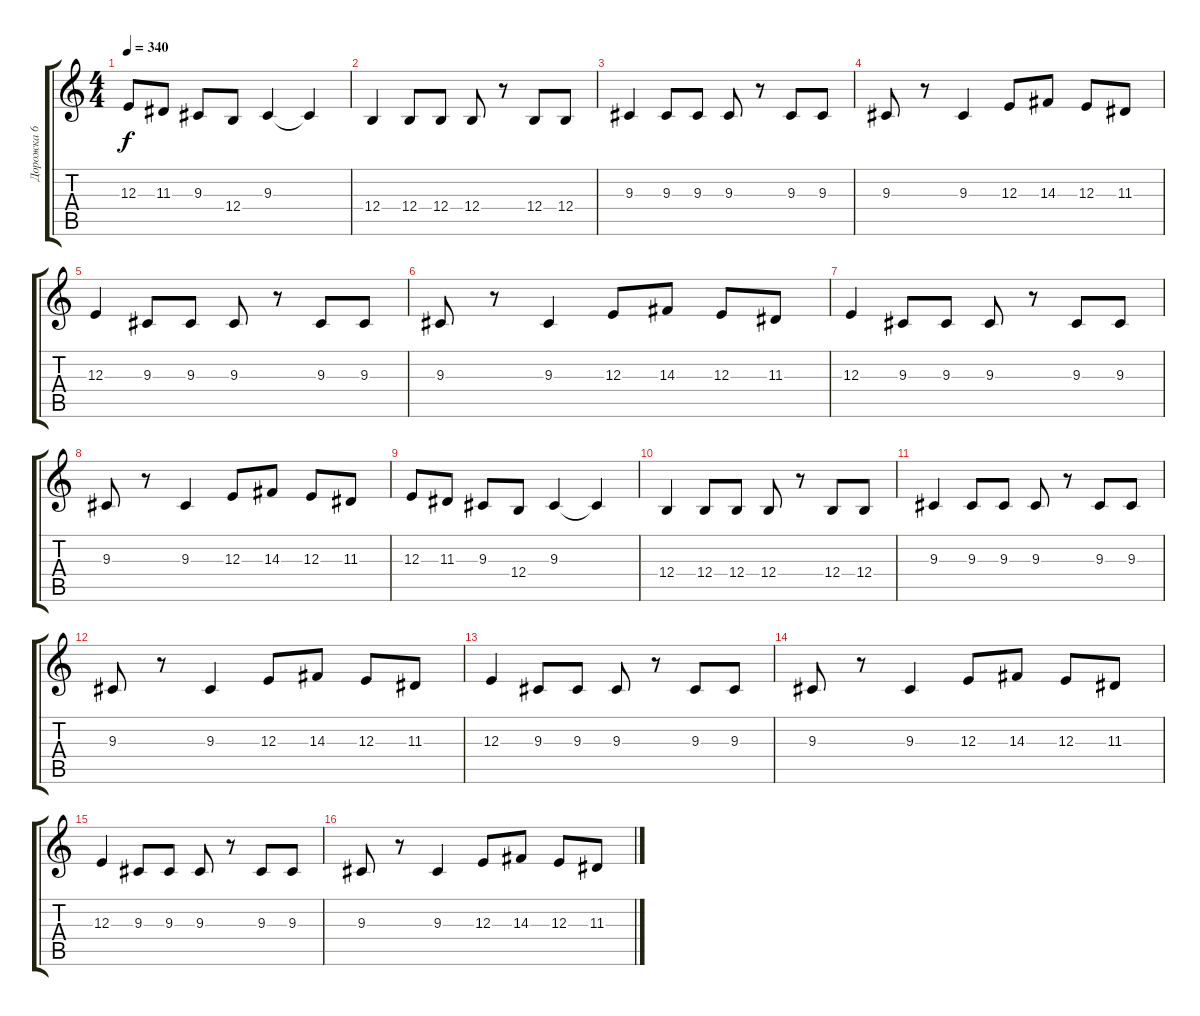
\track ("Дорожка 6" "Дорожка 6") {instrument acousticgrandpiano}
\staff {score tabs}
\tuning (Db4 Ab3 E3 B2 Gb2 Db2) {hide}
\ts (4 4)
\tempo 340
\clef g2
\ks c
12.3.8{dy f} 11.3.8 9.3.8 12.4.8 9.3.4 9.3{t}.4 |
12.4.4 12.4.8 12.4.8 12.4.8 r.8 12.4.8 12.4.8 |
9.3.4 9.3.8 9.3.8 9.3.8 r.8 9.3.8 9.3.8 |
9.3.8 r.8 9.3.4 12.3.8 14.3.8 12.3.8 11.3.8 |
12.3.4 9.3.8 9.3.8 9.3.8 r.8 9.3.8 9.3.8 |
9.3.8 r.8 9.3.4 12.3.8 14.3.8 12.3.8 11.3.8 |
12.3.4 9.3.8 9.3.8 9.3.8 r.8 9.3.8 9.3.8 |
9.3.8 r.8 9.3.4 12.3.8 14.3.8 12.3.8 11.3.8 |
12.3.8 11.3.8 9.3.8 12.4.8 9.3.4 9.3{t}.4 |
12.4.4 12.4.8 12.4.8 12.4.8 r.8 12.4.8 12.4.8 |
9.3.4 9.3.8 9.3.8 9.3.8 r.8 9.3.8 9.3.8 |
9.3.8 r.8 9.3.4 12.3.8 14.3.8 12.3.8 11.3.8 |
12.3.4 9.3.8 9.3.8 9.3.8 r.8 9.3.8 9.3.8 |
9.3.8 r.8 9.3.4 12.3.8 14.3.8 12.3.8 11.3.8 |
12.3.4 9.3.8 9.3.8 9.3.8 r.8 9.3.8 9.3.8 |
9.3.8 r.8 9.3.4 12.3.8 14.3.8 12.3.8 11.3.8
